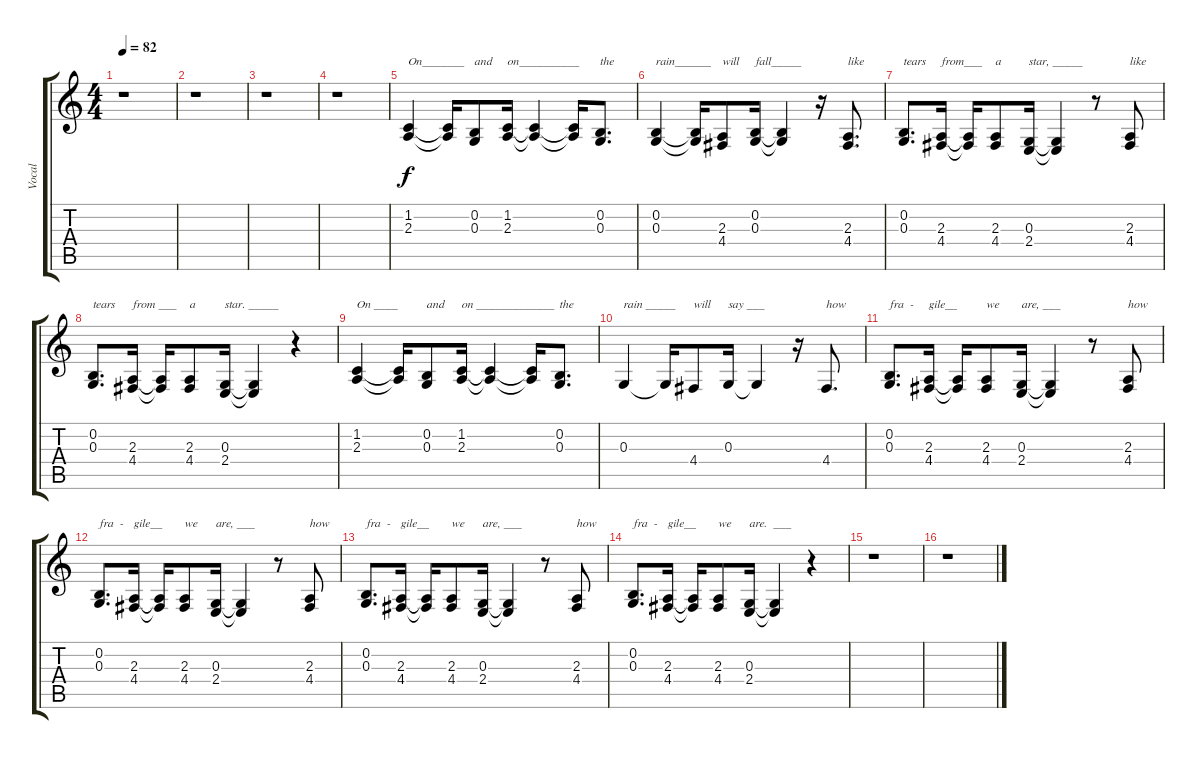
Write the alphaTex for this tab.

\track ("Vocal" "Vocal") {instrument tuba}
\staff {score tabs}
\tuning (E4 B3 G3 D3 A2 E2) {hide}
\ts (4 4)
\tempo 82
\clef g2
\ks c
r.1{dy f} |
r.1 |
r.1 |
r.1 |
(1.2 2.3).4{txt "On_______"} (1.2{t} 2.3{t}).16 (0.2 0.3).8{txt "and"} (1.2 2.3).16{txt "on__________"} (1.2{t} 2.3{t}).4 (1.2{t} 2.3{t}).16 (0.2 0.3).8{d txt "the"} |
(0.2 0.3).4{txt "rain______"} (0.2{t} 0.3{t}).16 (2.3 4.4).8{txt "will"} (0.2 0.3).16{txt "fall_____"} (0.2{t} 0.3{t}).4 r.16 (2.3 4.4).8{d txt "like"} |
(0.2 0.3).8{d txt "tears"} (2.3 4.4).16{txt "from___"} (2.3{t} 4.4{t}).16 (2.3 4.4).8{txt "a"} (0.3 2.4).16{txt "star, _____"} (0.3{t} 2.4{t}).4 r.8 (2.3 4.4).8{txt "like"} |
(0.2 0.3).8{d txt "tears"} (2.3 4.4).16{txt "from ___"} (2.3{t} 4.4{t}).16 (2.3 4.4).8{txt "a"} (0.3 2.4).16{txt "star. _____"} (0.3{t} 2.4{t}).4 r.4 |
(1.2 2.3).4{txt "On ____"} (1.2{t} 2.3{t}).16 (0.2 0.3).8{txt "and"} (1.2 2.3).16{txt "on _____________"} (1.2{t} 2.3{t}).4 (1.2{t} 2.3{t}).16 (0.2 0.3).8{d txt "the"} |
0.3.4{txt "rain _____"} 0.3{t}.16 4.4.8{txt "will"} 0.3.16{txt "say ___"} 0.3{t}.4 r.16 4.4.8{d txt "how"} |
(0.2 0.3).8{d txt "fra  -"} (2.3 4.4).16{txt "gile__"} (2.3{t} 4.4{t}).16 (2.3 4.4).8{txt "we"} (0.3 2.4).16{txt "are, ___"} (0.3{t} 2.4{t}).4 r.8 (2.3 4.4).8{txt "how"} |
(0.2 0.3).8{d txt "fra  -"} (2.3 4.4).16{txt "gile__"} (2.3{t} 4.4{t}).16 (2.3 4.4).8{txt "we"} (0.3 2.4).16{txt "are, ___"} (0.3{t} 2.4{t}).4 r.8 (2.3 4.4).8{txt "how"} |
(0.2 0.3).8{d txt "fra  -"} (2.3 4.4).16{txt "gile__"} (2.3{t} 4.4{t}).16 (2.3 4.4).8{txt "we"} (0.3 2.4).16{txt "are, ___"} (0.3{t} 2.4{t}).4 r.8 (2.3 4.4).8{txt "how"} |
(0.2 0.3).8{d txt "fra  -"} (2.3 4.4).16{txt "gile__"} (2.3{t} 4.4{t}).16 (2.3 4.4).8{txt "we"} (0.3 2.4).16{txt "are.  ___"} (0.3{t} 2.4{t}).4 r.4 |
r.1 |
r.1
